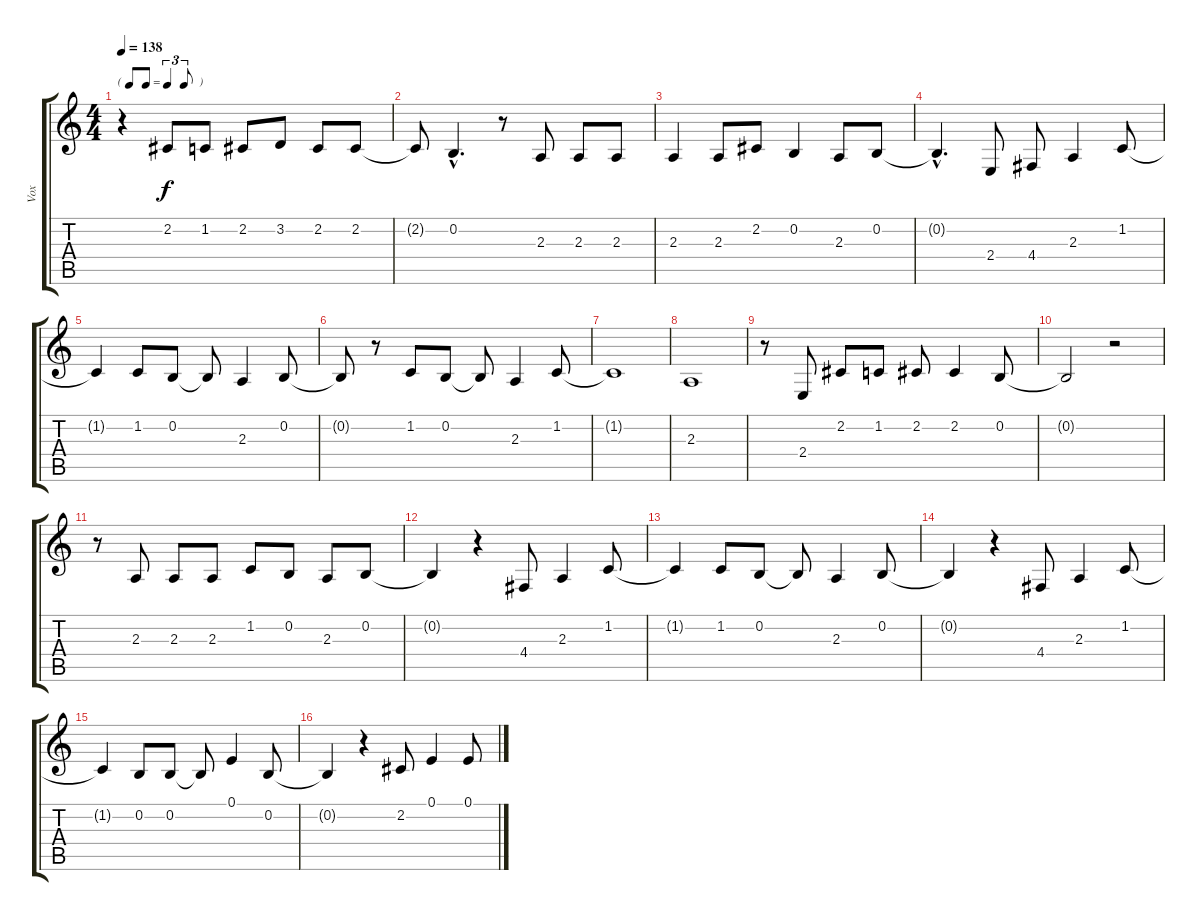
\track ("Vox" "Vox") {instrument bassoon}
\staff {score tabs}
\tuning (E4 B3 G3 D3 A2 E2) {hide}
\ts (4 4)
\tf triplet8th
\tempo 138
\clef g2
\ks c
r.4{dy f} 2.2.8 1.2.8 2.2.8 3.2.8 2.2.8 2.2.8 |
2.2{t}.8 0.2{hac}.4{d} r.8 2.3.8 2.3.8 2.3.8 |
2.3.4 2.3.8 2.2.8 0.2.4 2.3.8 0.2.8 |
0.2{hac t}.4{d} 2.4.8 4.4.8 2.3.4 1.2.8 |
1.2{t}.4 1.2.8 0.2.8 0.2{t}.8 2.3.4 0.2.8 |
0.2{t}.8 r.8 1.2.8 0.2.8 0.2{t}.8 2.3.4 1.2.8 |
1.2{t}.1 |
2.3.1 |
r.8 2.4.8 2.2.8 1.2.8 2.2.8 2.2.4 0.2.8 |
0.2{t}.2 r.2 |
r.8 2.3.8 2.3.8 2.3.8 1.2.8 0.2.8 2.3.8 0.2.8 |
0.2{t}.4 r.4 4.4.8 2.3.4 1.2.8 |
1.2{t}.4 1.2.8 0.2.8 0.2{t}.8 2.3.4 0.2.8 |
0.2{t}.4 r.4 4.4.8 2.3.4 1.2.8 |
1.2{t}.4 0.2.8 0.2.8 0.2{t}.8 0.1.4 0.2.8 |
0.2{t}.4 r.4 2.2.8 0.1.4 0.1.8
